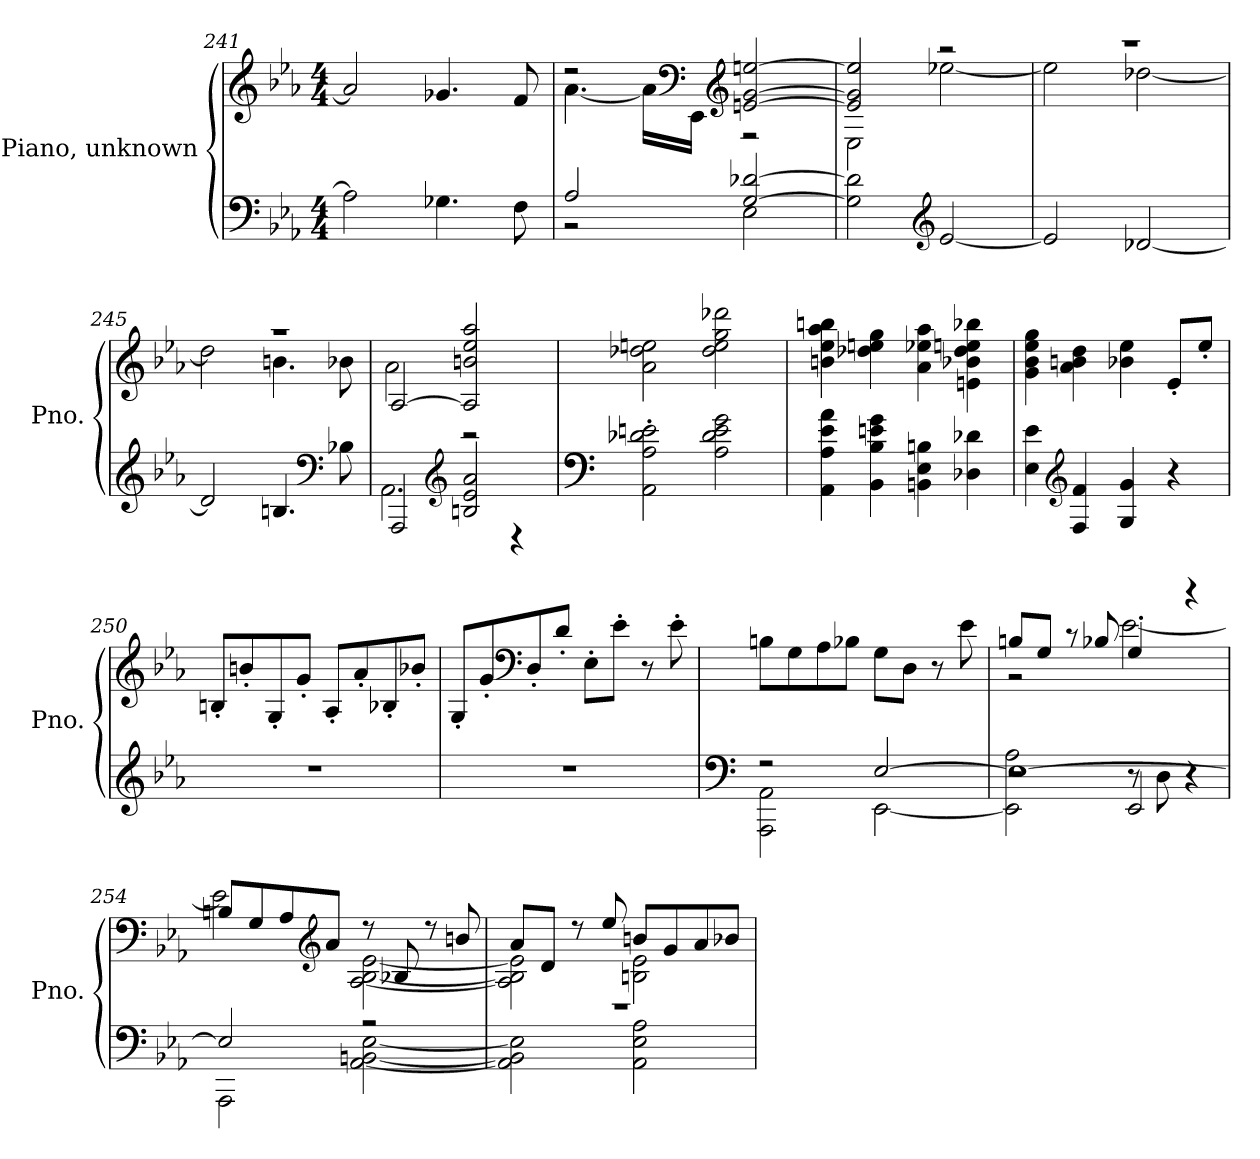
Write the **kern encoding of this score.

**kern	**kern
*part1	*part1
*staff2	*staff1
*I"Piano, unknown	*
*I'Pno.	*
*clefF4	*clefG2
*k[b-e-a-]	*k[b-e-a-]
*M4/4	*M4/4
=241	=241
2A-\]	2a-/]
4.G-X\	4.g-X/
8F\	8f/
!!LO:LB:g=z
=242	=242
*^	*^
2A-/	2r	2r	[4.a-\
.	.	.	16a-\LL]
*	*	*clefF4	*
.	.	.	16EE-\JJ
*	*	*clefG2	*
[2G/ [2d-X/	2E-\	[2en/ [2g/ [2een/	2r
*v	*v	*	*
=243	=243	=243
2G\] 2d-\]	2e/] 2g/] 2ee/]	2E-\
*clefG2	*	*
[2e-/	2r	[2ee-X\
=244	=244	=244
2e-/]	1r	2ee-\]
[2d-X/	.	[2dd-X\
=245	=245	=245
2d-/]	1r	2dd-\]
4.Bn/	.	4.bn\
*clefF4	*	*
8B-X\	.	8b-X\
=246	=246	=246
*^	*	*
2AAA-/	2.AA-\	[2A-/	2a-\
*clefG2	*	*	*
2Bn/ 2e-/ 2a-/	.	2A-/] 2bn/ 2ee-/ 2aa-/	2r
.	4r	.	.
*v	*v	*	*
*	*v	*v
=247	=247
*clefF4	*
2AA-\' 2A-\' 2d-X\' 2en\'	2a-\ 2dd-X\ 2een\
2A-\ 2d-\ 2e\ 2g\	2dd-\ 2ee\ 2gg\ 2ddd-X\
!!LO:LB:g=z
=248	=248
4AA-\ 4A-\ 4e-\ 4a-\	4bn\ 4ee-\ 4aa-\ 4bbn\
4BB-\ 4B-\ 4en\ 4g\	4dd-X\ 4een\ 4gg\
4BBn\ 4E-\ 4Bn\	4a-\ 4ee-X\ 4aa-\
4D-X\ 4d-X\	4en\ 4b-X\ 4dd-\ 4een\ 4bb-X\
=249	=249
4E-\ 4e-\	4g\ 4b-\ 4ee-\ 4gg\
*clefG2	*
4F/ 4f/	4a-\ 4bn\ 4dd\
4G/ 4g/	4b-X\ 4ee-\
4r	8e-'/L
.	8ee-'/J
=250	=250
1r	8Bn'/L
.	8bn'/
.	8G'/
.	8g'/J
.	8A-'/L
.	8a-'/
.	8B-X'/
.	8b-X'/J
=251	=251
1r	8G'/L
.	8g'/
*	*clefF4
.	8D'/
.	8d'/J
.	8E-'\L
.	8e-'\J
.	8r
.	8e-'\
!!LO:LB:g=z
=252	=252
*clefF4	*
*^	*
2r	2AAA-\ 2AA-\	8Bn\L
.	.	8G\
.	.	8A-\
.	.	8B-X\J
[2E-/	[2EE-\	8G\L
.	.	8D\J
.	.	8r
.	.	8e-\
=253	=253	=253
*	*^	*^
1E-_	2EE-\] 2A-\	2r	8Bn/L	2r
.	.	.	8G/J	.
.	.	.	8r	.
.	.	.	8B-X/	.
.	8r	2EE-/	4G'/	[2e-\
.	8D\	.	.	.
.	4r	.	4r	.
*	*v	*v	*	*
=254	=254	=254	=254
2E-/]	2AAA-\	8Bn/L	2e-\]
.	.	8G/	.
.	.	8A-/	.
*	*	*clefG2	*
.	.	8a-/J	.
2r	[2AA-\ [2BBn\ [2E-\	8r	[2A-\ [2B\ [2e-\
.	.	8B-X/	.
.	.	8r	.
.	.	8bn/	.
=255	=255	=255	=255
1r	2AA-\] 2BB\] 2E-\]	8a-/L	2A-\] 2B\] 2e-\]
.	.	8d/J	.
.	.	8r	.
.	.	8ee-/	.
.	2AA-\ 2E-\ 2A-\	8bn/L	2Bn\ 2e-\
.	.	8g/	.
.	.	8a-/	.
.	.	8b-X/J	.
*v	*v	*	*
*	*v	*v
=	=
*-	*-
